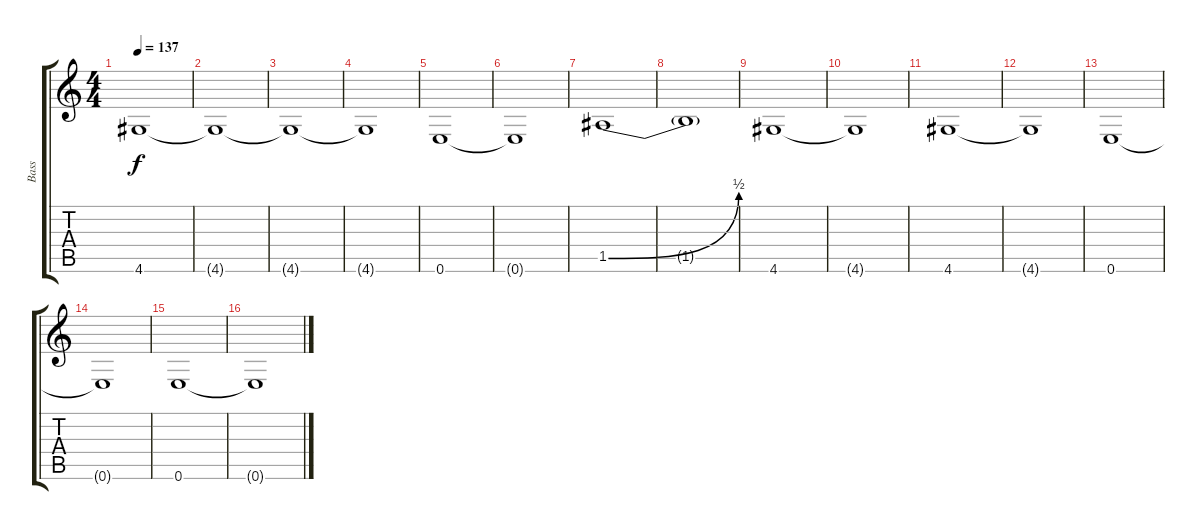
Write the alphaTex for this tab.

\track ("Bass" "Bass") {instrument electricbasspick}
\staff {score tabs}
\tuning (E4 B3 G3 D3 A2 E2) {hide}
\ts (4 4)
\tempo 137
\clef g2
\ks c
4.6.1{dy f} |
4.6{t}.1 |
4.6{t}.1 |
4.6{t}.1 |
0.6.1 |
0.6{t}.1 |
1.5{be (bend 0 0 60 2)}.1 |
1.5{t}.1 |
4.6.1 |
4.6{t}.1 |
4.6.1 |
4.6{t}.1 |
0.6.1 |
0.6{t}.1 |
0.6.1 |
0.6{t}.1
